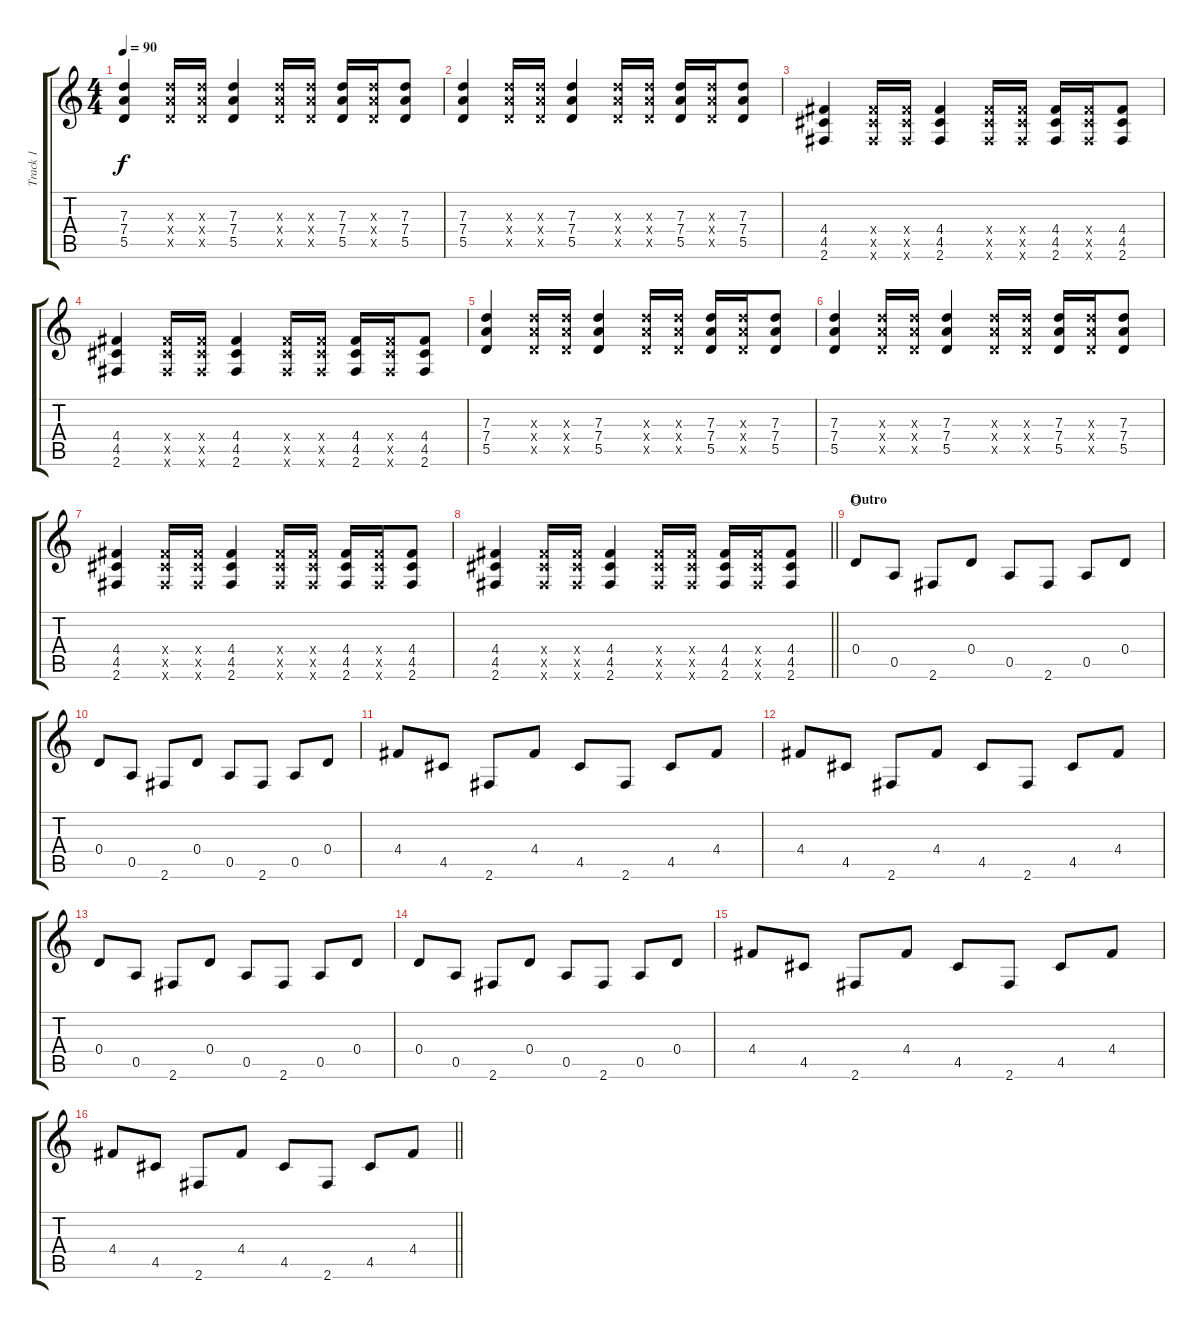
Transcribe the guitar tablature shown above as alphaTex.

\track ("Track 1" "Track 1") {instrument distortionguitar}
\staff {score tabs}
\tuning (E4 B3 G3 D3 A2 E2) {hide}
\ts (4 4)
\tempo 90
\clef g2
\ks c
(7.3 7.4 5.5).4{dy f} (7.3{x} 7.4{x} 5.5{x}).16 (7.3{x} 7.4{x} 5.5{x}).16 (7.3 7.4 5.5).4 (7.3{x} 7.4{x} 5.5{x}).16 (7.3{x} 7.4{x} 5.5{x}).16 (7.3 7.4 5.5).16 (7.3{x} 7.4{x} 5.5{x}).16 (7.3 7.4 5.5).8 |
(7.3 7.4 5.5).4 (7.3{x} 7.4{x} 5.5{x}).16 (7.3{x} 7.4{x} 5.5{x}).16 (7.3 7.4 5.5).4 (7.3{x} 7.4{x} 5.5{x}).16 (7.3{x} 7.4{x} 5.5{x}).16 (7.3 7.4 5.5).16 (7.3{x} 7.4{x} 5.5{x}).16 (7.3 7.4 5.5).8 |
(4.4 4.5 2.6).4 (4.4{x} 4.5{x} 2.6{x}).16 (4.4{x} 4.5{x} 2.6{x}).16 (4.4 4.5 2.6).4 (4.4{x} 4.5{x} 2.6{x}).16 (4.4{x} 4.5{x} 2.6{x}).16 (4.4 4.5 2.6).16 (4.4{x} 4.5{x} 2.6{x}).16 (4.4 4.5 2.6).8 |
(4.4 4.5 2.6).4 (4.4{x} 4.5{x} 2.6{x}).16 (4.4{x} 4.5{x} 2.6{x}).16 (4.4 4.5 2.6).4 (4.4{x} 4.5{x} 2.6{x}).16 (4.4{x} 4.5{x} 2.6{x}).16 (4.4 4.5 2.6).16 (4.4{x} 4.5{x} 2.6{x}).16 (4.4 4.5 2.6).8 |
(7.3 7.4 5.5).4 (7.3{x} 7.4{x} 5.5{x}).16 (7.3{x} 7.4{x} 5.5{x}).16 (7.3 7.4 5.5).4 (7.3{x} 7.4{x} 5.5{x}).16 (7.3{x} 7.4{x} 5.5{x}).16 (7.3 7.4 5.5).16 (7.3{x} 7.4{x} 5.5{x}).16 (7.3 7.4 5.5).8 |
(7.3 7.4 5.5).4 (7.3{x} 7.4{x} 5.5{x}).16 (7.3{x} 7.4{x} 5.5{x}).16 (7.3 7.4 5.5).4 (7.3{x} 7.4{x} 5.5{x}).16 (7.3{x} 7.4{x} 5.5{x}).16 (7.3 7.4 5.5).16 (7.3{x} 7.4{x} 5.5{x}).16 (7.3 7.4 5.5).8 |
(4.4 4.5 2.6).4 (4.4{x} 4.5{x} 2.6{x}).16 (4.4{x} 4.5{x} 2.6{x}).16 (4.4 4.5 2.6).4 (4.4{x} 4.5{x} 2.6{x}).16 (4.4{x} 4.5{x} 2.6{x}).16 (4.4 4.5 2.6).16 (4.4{x} 4.5{x} 2.6{x}).16 (4.4 4.5 2.6).8 |
\barLineRight lightlight
(4.4 4.5 2.6).4 (4.4{x} 4.5{x} 2.6{x}).16 (4.4{x} 4.5{x} 2.6{x}).16 (4.4 4.5 2.6).4 (4.4{x} 4.5{x} 2.6{x}).16 (4.4{x} 4.5{x} 2.6{x}).16 (4.4 4.5 2.6).16 (4.4{x} 4.5{x} 2.6{x}).16 (4.4 4.5 2.6).8 |
\section ("" "Outro")
0.4.8{instrument electricguitarmuted waho} 0.5.8 2.6.8 0.4.8 0.5.8 2.6.8 0.5.8 0.4.8 |
0.4.8 0.5.8 2.6.8 0.4.8 0.5.8 2.6.8 0.5.8 0.4.8 |
4.4.8 4.5.8 2.6.8 4.4.8 4.5.8 2.6.8 4.5.8 4.4.8 |
4.4.8 4.5.8 2.6.8 4.4.8 4.5.8 2.6.8 4.5.8 4.4.8 |
0.4.8{volume 0} 0.5.8 2.6.8 0.4.8 0.5.8 2.6.8 0.5.8 0.4.8 |
0.4.8 0.5.8 2.6.8 0.4.8 0.5.8 2.6.8 0.5.8 0.4.8 |
4.4.8 4.5.8 2.6.8 4.4.8 4.5.8 2.6.8 4.5.8 4.4.8 |
\barLineRight lightlight
4.4.8 4.5.8 2.6.8 4.4.8 4.5.8 2.6.8 4.5.8 4.4.8
